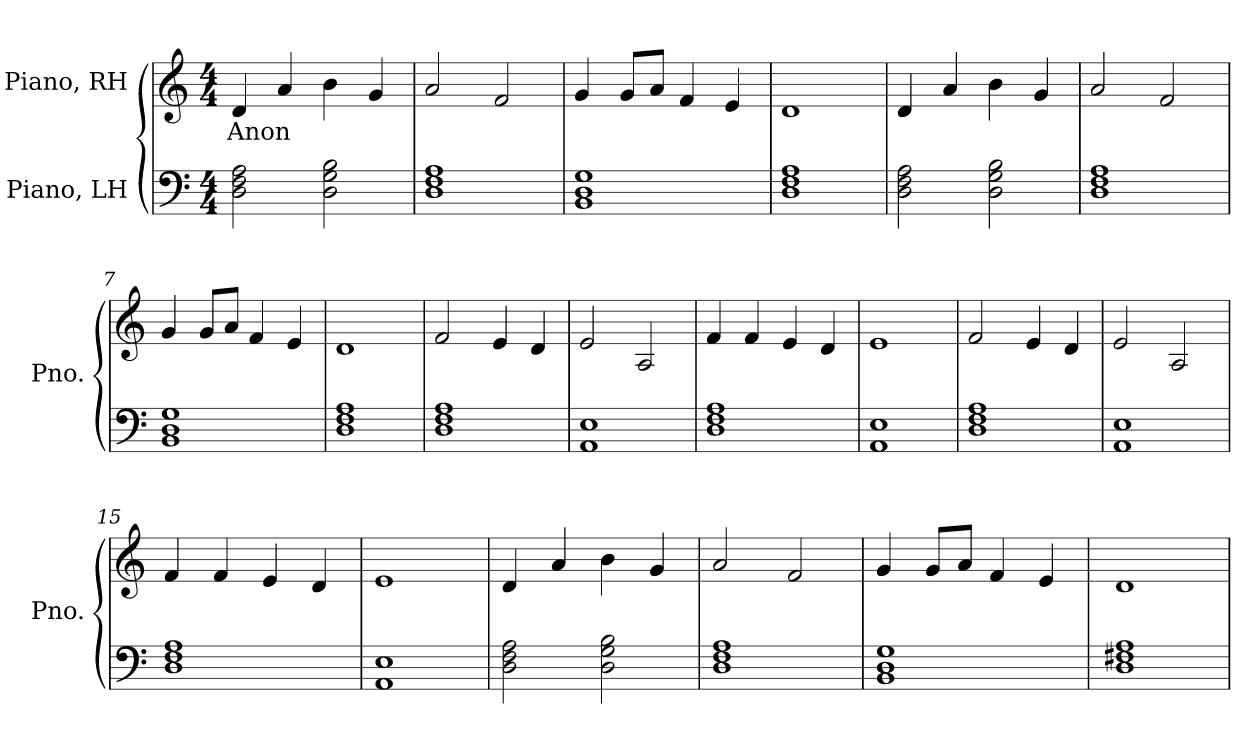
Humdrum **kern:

**kern	**kern	**text
*part2	*part1	*part1
*staff2	*staff1	*staff1
*I"Piano, LH	*I"Piano, RH	*
*I'Pno.	*I'Pno.	*
*clefF4	*clefG2	*
*k[]	*k[]	*
*M4/4	*M4/4	*
*MM180	*MM180	*
=1	=1	=1
!	!	!LO:LY:b
2D\ 2F\ 2A\	4d/	Anon
.	4a/	.
2D\ 2G\ 2B\	4b\	.
.	4g/	.
=2	=2	=2
1D 1F 1A	2a/	.
.	2f/	.
=3	=3	=3
1BB 1D 1G	4g/	.
.	8g/L	.
.	8a/J	.
.	4f/	.
.	4e/	.
=4	=4	=4
1D 1F 1A	1d	.
=5	=5	=5
2D\ 2F\ 2A\	4d/	.
.	4a/	.
2D\ 2G\ 2B\	4b\	.
.	4g/	.
=6	=6	=6
1D 1F 1A	2a/	.
.	2f/	.
=7	=7	=7
1BB 1D 1G	4g/	.
.	8g/L	.
.	8a/J	.
.	4f/	.
.	4e/	.
=8	=8	=8
1D 1F 1A	1d	.
=9	=9	=9
1D 1F 1A	2f/	.
.	4e/	.
.	4d/	.
!!LO:LB:g=z
=10	=10	=10
1AA 1E	2e/	.
.	2A/	.
=11	=11	=11
1D 1F 1A	4f/	.
.	4f/	.
.	4e/	.
.	4d/	.
=12	=12	=12
1AA 1E	1e	.
=13	=13	=13
1D 1F 1A	2f/	.
.	4e/	.
.	4d/	.
=14	=14	=14
1AA 1E	2e/	.
.	2A/	.
=15	=15	=15
1D 1F 1A	4f/	.
.	4f/	.
.	4e/	.
.	4d/	.
=16	=16	=16
1AA 1E	1e	.
=17	=17	=17
2D\ 2F\ 2A\	4d/	.
.	4a/	.
2D\ 2G\ 2B\	4b\	.
.	4g/	.
=18	=18	=18
1D 1F 1A	2a/	.
.	2f/	.
=19	=19	=19
1BB 1D 1G	4g/	.
.	8g/L	.
.	8a/J	.
.	4f/	.
.	4e/	.
=20	=20	=20
1D 1F#X 1A	1d	.
=	=	=
*-	*-	*-
